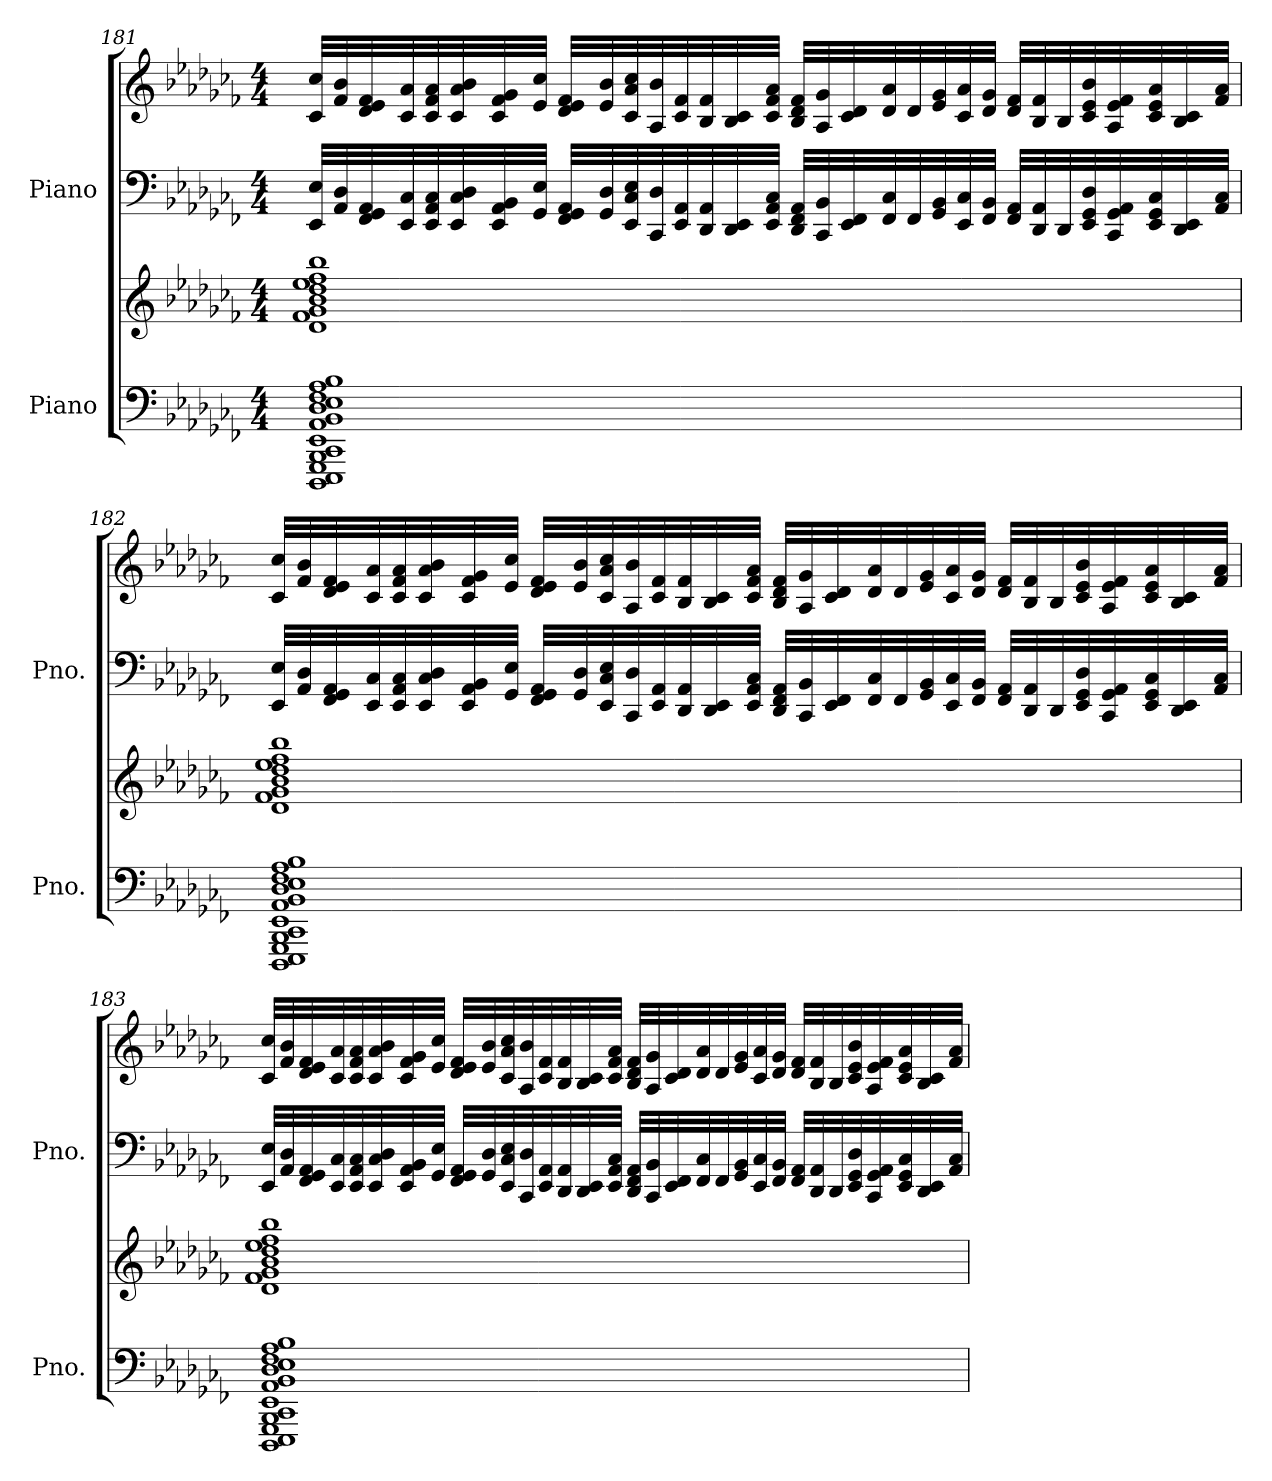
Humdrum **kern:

**kern	**kern	**kern	**kern
*part2	*part2	*part1	*part1
*staff4	*staff3	*staff2	*staff1
*I"Piano	*	*I"Piano	*
*I'Pno.	*	*I'Pno.	*
!!LO:LB:g=z
*clefF4	*clefG2	*clefF4	*clefG2
*ITrd14c24	*ITrd14c24	*ITrd-21c-36	*ITrd-21c-36
*k[b-e-a-d-g-c-f-]	*k[b-e-a-d-g-c-f-]	*k[b-e-a-d-g-c-f-]	*k[b-e-a-d-g-c-f-]
*M4/4	*M4/4	*M4/4	*M4/4
=181	=181	=181	=181
1DDDDD- 1EEEEE- 1GGGGG- 1BBBBB- 1CCCC- 1EEEE- 1AAAA- 1BBBB- 1DDD- 1EEE- 1FFF- 1AAA- 1BBB-	1DD- 1FF- 1GG- 1BB- 1D- 1E- 1F- 1B-	32ee-/ 32eee-/LLL	32cccc-/ 32ccccc-/LLL
.	.	32aa-/ 32ddd-/	32ffff-/ 32bbbb-/
.	.	32ff-/ 32gg-/ 32aa-/	32dddd-/ 32eeee-/ 32ffff-/
.	.	32ee-/ 32ccc-/	32cccc-/ 32aaaa-/
.	.	32ee-/ 32aa-/ 32ccc-/	32cccc-/ 32ffff-/ 32aaaa-/
.	.	32ee-/ 32ccc-/ 32ddd-/	32cccc-/ 32aaaa-/ 32bbbb-/
.	.	32ee-/ 32aa-/ 32bb-/	32cccc-/ 32ffff-/ 32gggg-/
.	.	32gg-/ 32eee-/JJJ	32eeee-/ 32ccccc-/JJJ
.	.	32ff-/ 32gg-/ 32aa-/LLL	32dddd-/ 32eeee-/ 32ffff-/LLL
.	.	32gg-/ 32ddd-/	32eeee-/ 32bbbb-/
.	.	32ee-/ 32ccc-/ 32eee-/	32cccc-/ 32aaaa-/ 32ccccc-/
.	.	32cc-/ 32ddd-/	32aaa-/ 32bbbb-/
.	.	32ee-/ 32aa-/	32cccc-/ 32ffff-/
.	.	32dd-/ 32aa-/	32bbb-/ 32ffff-/
.	.	32dd-/ 32ee-/	32bbb-/ 32cccc-/
.	.	32ee-/ 32aa-/ 32ccc-/JJJ	32cccc-/ 32ffff-/ 32aaaa-/JJJ
.	.	32dd-/ 32ff-/ 32aa-/LLL	32bbb-/ 32dddd-/ 32ffff-/LLL
.	.	32cc-/ 32bb-/	32aaa-/ 32gggg-/
.	.	32ee-/ 32ff-/	32cccc-/ 32dddd-/
.	.	32ff-/ 32ccc-/	32dddd-/ 32aaaa-/
.	.	32ff-/	32dddd-/
.	.	32gg-/ 32bb-/	32eeee-/ 32gggg-/
.	.	32ee-/ 32ccc-/	32cccc-/ 32aaaa-/
.	.	32ff-/ 32bb-/JJJ	32dddd-/ 32gggg-/JJJ
.	.	32ff-/ 32aa-/LLL	32dddd-/ 32ffff-/LLL
.	.	32dd-/ 32aa-/	32bbb-/ 32ffff-/
.	.	32dd-/	32bbb-/
.	.	32ee-/ 32gg-/ 32ddd-/	32cccc-/ 32eeee-/ 32bbbb-/
.	.	32cc-/ 32gg-/ 32aa-/	32aaa-/ 32eeee-/ 32ffff-/
.	.	32ee-/ 32gg-/ 32ccc-/	32cccc-/ 32eeee-/ 32aaaa-/
.	.	32dd-/ 32ee-/	32bbb-/ 32cccc-/
.	.	32aa-/ 32ccc-/JJJ	32ffff-/ 32aaaa-/JJJ
!!LO:LB:g=z
=182	=182	=182	=182
1DDDDD- 1EEEEE- 1GGGGG- 1BBBBB- 1CCCC- 1EEEE- 1AAAA- 1BBBB- 1DDD- 1EEE- 1FFF- 1AAA- 1BBB-	1DD- 1FF- 1GG- 1BB- 1D- 1E- 1F- 1B-	32ee-/ 32eee-/LLL	32cccc-/ 32ccccc-/LLL
.	.	32aa-/ 32ddd-/	32ffff-/ 32bbbb-/
.	.	32ff-/ 32gg-/ 32aa-/	32dddd-/ 32eeee-/ 32ffff-/
.	.	32ee-/ 32ccc-/	32cccc-/ 32aaaa-/
.	.	32ee-/ 32aa-/ 32ccc-/	32cccc-/ 32ffff-/ 32aaaa-/
.	.	32ee-/ 32ccc-/ 32ddd-/	32cccc-/ 32aaaa-/ 32bbbb-/
.	.	32ee-/ 32aa-/ 32bb-/	32cccc-/ 32ffff-/ 32gggg-/
.	.	32gg-/ 32eee-/JJJ	32eeee-/ 32ccccc-/JJJ
.	.	32ff-/ 32gg-/ 32aa-/LLL	32dddd-/ 32eeee-/ 32ffff-/LLL
.	.	32gg-/ 32ddd-/	32eeee-/ 32bbbb-/
.	.	32ee-/ 32ccc-/ 32eee-/	32cccc-/ 32aaaa-/ 32ccccc-/
.	.	32cc-/ 32ddd-/	32aaa-/ 32bbbb-/
.	.	32ee-/ 32aa-/	32cccc-/ 32ffff-/
.	.	32dd-/ 32aa-/	32bbb-/ 32ffff-/
.	.	32dd-/ 32ee-/	32bbb-/ 32cccc-/
.	.	32ee-/ 32aa-/ 32ccc-/JJJ	32cccc-/ 32ffff-/ 32aaaa-/JJJ
.	.	32dd-/ 32ff-/ 32aa-/LLL	32bbb-/ 32dddd-/ 32ffff-/LLL
.	.	32cc-/ 32bb-/	32aaa-/ 32gggg-/
.	.	32ee-/ 32ff-/	32cccc-/ 32dddd-/
.	.	32ff-/ 32ccc-/	32dddd-/ 32aaaa-/
.	.	32ff-/	32dddd-/
.	.	32gg-/ 32bb-/	32eeee-/ 32gggg-/
.	.	32ee-/ 32ccc-/	32cccc-/ 32aaaa-/
.	.	32ff-/ 32bb-/JJJ	32dddd-/ 32gggg-/JJJ
.	.	32ff-/ 32aa-/LLL	32dddd-/ 32ffff-/LLL
.	.	32dd-/ 32aa-/	32bbb-/ 32ffff-/
.	.	32dd-/	32bbb-/
.	.	32ee-/ 32gg-/ 32ddd-/	32cccc-/ 32eeee-/ 32bbbb-/
.	.	32cc-/ 32gg-/ 32aa-/	32aaa-/ 32eeee-/ 32ffff-/
.	.	32ee-/ 32gg-/ 32ccc-/	32cccc-/ 32eeee-/ 32aaaa-/
.	.	32dd-/ 32ee-/	32bbb-/ 32cccc-/
.	.	32aa-/ 32ccc-/JJJ	32ffff-/ 32aaaa-/JJJ
!!LO:PB:g=z
=183	=183	=183	=183
1DDDDD- 1EEEEE- 1GGGGG- 1BBBBB- 1CCCC- 1EEEE- 1AAAA- 1BBBB- 1DDD- 1EEE- 1FFF- 1AAA- 1BBB-	1DD- 1FF- 1GG- 1BB- 1D- 1E- 1F- 1B-	32ee-/ 32eee-/LLL	32cccc-/ 32ccccc-/LLL
.	.	32aa-/ 32ddd-/	32ffff-/ 32bbbb-/
.	.	32ff-/ 32gg-/ 32aa-/	32dddd-/ 32eeee-/ 32ffff-/
.	.	32ee-/ 32ccc-/	32cccc-/ 32aaaa-/
.	.	32ee-/ 32aa-/ 32ccc-/	32cccc-/ 32ffff-/ 32aaaa-/
.	.	32ee-/ 32ccc-/ 32ddd-/	32cccc-/ 32aaaa-/ 32bbbb-/
.	.	32ee-/ 32aa-/ 32bb-/	32cccc-/ 32ffff-/ 32gggg-/
.	.	32gg-/ 32eee-/JJJ	32eeee-/ 32ccccc-/JJJ
.	.	32ff-/ 32gg-/ 32aa-/LLL	32dddd-/ 32eeee-/ 32ffff-/LLL
.	.	32gg-/ 32ddd-/	32eeee-/ 32bbbb-/
.	.	32ee-/ 32ccc-/ 32eee-/	32cccc-/ 32aaaa-/ 32ccccc-/
.	.	32cc-/ 32ddd-/	32aaa-/ 32bbbb-/
.	.	32ee-/ 32aa-/	32cccc-/ 32ffff-/
.	.	32dd-/ 32aa-/	32bbb-/ 32ffff-/
.	.	32dd-/ 32ee-/	32bbb-/ 32cccc-/
.	.	32ee-/ 32aa-/ 32ccc-/JJJ	32cccc-/ 32ffff-/ 32aaaa-/JJJ
.	.	32dd-/ 32ff-/ 32aa-/LLL	32bbb-/ 32dddd-/ 32ffff-/LLL
.	.	32cc-/ 32bb-/	32aaa-/ 32gggg-/
.	.	32ee-/ 32ff-/	32cccc-/ 32dddd-/
.	.	32ff-/ 32ccc-/	32dddd-/ 32aaaa-/
.	.	32ff-/	32dddd-/
.	.	32gg-/ 32bb-/	32eeee-/ 32gggg-/
.	.	32ee-/ 32ccc-/	32cccc-/ 32aaaa-/
.	.	32ff-/ 32bb-/JJJ	32dddd-/ 32gggg-/JJJ
.	.	32ff-/ 32aa-/LLL	32dddd-/ 32ffff-/LLL
.	.	32dd-/ 32aa-/	32bbb-/ 32ffff-/
.	.	32dd-/	32bbb-/
.	.	32ee-/ 32gg-/ 32ddd-/	32cccc-/ 32eeee-/ 32bbbb-/
.	.	32cc-/ 32gg-/ 32aa-/	32aaa-/ 32eeee-/ 32ffff-/
.	.	32ee-/ 32gg-/ 32ccc-/	32cccc-/ 32eeee-/ 32aaaa-/
.	.	32dd-/ 32ee-/	32bbb-/ 32cccc-/
.	.	32aa-/ 32ccc-/JJJ	32ffff-/ 32aaaa-/JJJ
=	=	=	=
*-	*-	*-	*-
